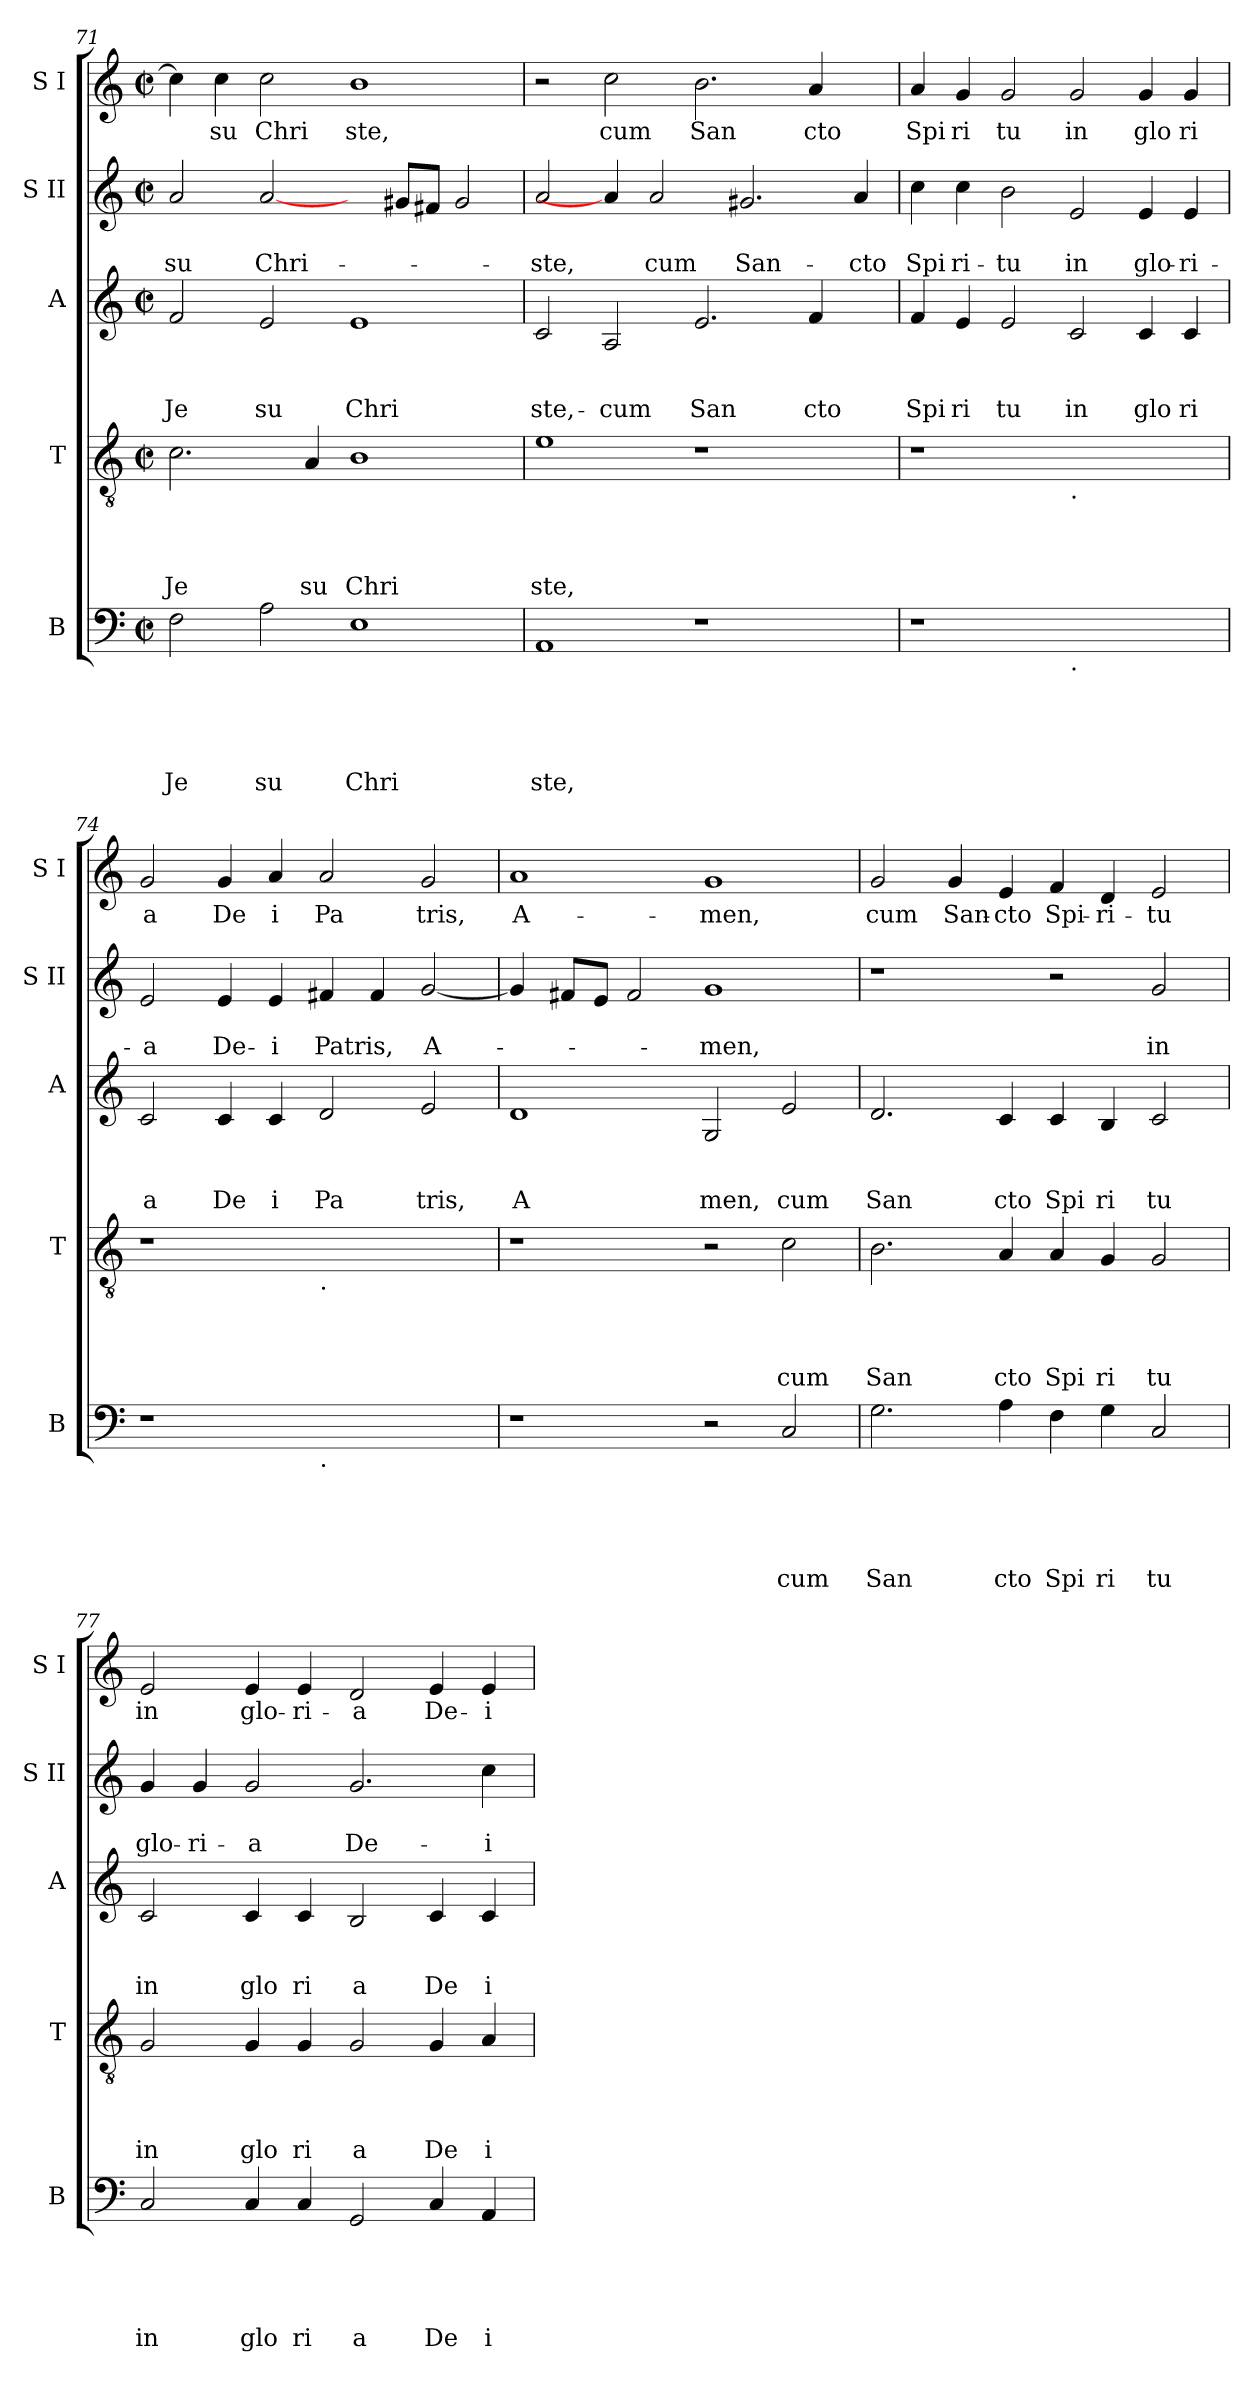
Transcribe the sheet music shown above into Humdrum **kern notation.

**kern	**text	**text	**text	**text	**text	**kern	**text	**text	**text	**text	**kern	**text	**text	**text	**kern	**text	**text	**kern	**text
*part5	*part5	*part5	*part5	*part5	*part5	*part4	*part4	*part4	*part4	*part4	*part3	*part3	*part3	*part3	*part2	*part2	*part2	*part1	*part1
*staff5	*staff5	*staff5	*staff5	*staff5	*staff5	*staff4	*staff4	*staff4	*staff4	*staff4	*staff3	*staff3	*staff3	*staff3	*staff2	*staff2	*staff2	*staff1	*staff1
*I"B	*	*	*	*	*	*I"T	*	*	*	*	*I"A	*	*	*	*I"S II	*	*	*I"S I	*
*I'B	*	*	*	*	*	*I'T	*	*	*	*	*I'A	*	*	*	*I'S II	*	*	*I'S I	*
*clefF4	*	*	*	*	*	*clefGv2	*	*	*	*	*clefG2	*	*	*	*clefG2	*	*	*clefG2	*
*k[]	*	*	*	*	*	*k[]	*	*	*	*	*k[]	*	*	*	*k[]	*	*	*k[]	*
*C:	*	*	*	*	*	*C:	*	*	*	*	*C:	*	*	*	*C:	*	*	*C:	*
*M2/2	*	*	*	*	*	*M2/2	*	*	*	*	*M2/2	*	*	*	*M2/2	*	*	*M2/2	*
*met(c|)	*	*	*	*	*	*met(c|)	*	*	*	*	*met(c|)	*	*	*	*met(c|)	*	*	*met(c|)	*
=71	=71	=71	=71	=71	=71	=71	=71	=71	=71	=71	=71	=71	=71	=71	=71	=71	=71	=71	=71
!	!	!	!	!	!LO:LY:b	!	!	!	!	!LO:LY:b	!	!	!	!LO:LY:b	!	!	!LO:LY:b	!	!
2F\	.	.	.	.	Je	2.c\	.	.	.	Je	2f/	.	.	Je	2a/	.	-su	4cc\]	.
!	!	!	!	!	!	!	!	!	!	!	!	!	!	!	!	!	!	!	!LO:LY:b
.	.	.	.	.	.	.	.	.	.	.	.	.	.	.	.	.	.	4cc\	su
!	!	!	!	!	!LO:LY:b	!	!	!	!	!	!	!	!	!LO:LY:b	!	!	!LO:LY:b	!	!LO:LY:b
2A\	.	.	.	.	su	.	.	.	.	.	2e/	.	.	su	[2a/	.	Chri-	2cc\	Chri
!	!	!	!	!	!	!	!	!	!	!LO:LY:b	!	!	!	!	!	!	!	!	!
.	.	.	.	.	.	4A/	.	.	.	su	.	.	.	.	.	.	.	.	.
!	!	!	!	!	!LO:LY:b	!	!	!	!	!LO:LY:b	!	!	!	!LO:LY:b	!	!	!	!	!LO:LY:b
1E	.	.	.	.	Chri	1B	.	.	.	Chri	1e	.	.	Chri	4ryy	.	.	1b	ste,
.	.	.	.	.	.	.	.	.	.	.	.	.	.	.	8g#/L	.	.	.	.
.	.	.	.	.	.	.	.	.	.	.	.	.	.	.	8f#/J	.	.	.	.
.	.	.	.	.	.	.	.	.	.	.	.	.	.	.	2g#/	.	.	.	.
=72	=72	=72	=72	=72	=72	=72	=72	=72	=72	=72	=72	=72	=72	=72	=72	=72	=72	=72	=72
!	!	!	!	!	!LO:LY:b	!	!	!	!	!LO:LY:b	!	!	!	!LO:LY:b	!	!	!LO:LY:b	!	!
1AA	.	.	.	.	ste,	1e	.	.	.	ste,	2c/	.	.	ste,-	2a/	.	-ste,	2r	.
!	!	!	!	!	!	!	!	!	!	!	!	!	!	!LO:LY:b	!	!	!	!	!LO:LY:b
.	.	.	.	.	.	.	.	.	.	.	2A/	.	.	-cum	4a/]	.	.	2cc\	cum
!	!	!	!	!	!	!	!	!	!	!	!	!	!	!	!	!	!LO:LY:b	!	!
.	.	.	.	.	.	.	.	.	.	.	.	.	.	.	2a/	.	cum	.	.
!	!	!	!	!	!	!	!	!	!	!	!	!	!	!LO:LY:b	!	!	!	!	!LO:LY:b
1r	.	.	.	.	.	1r	.	.	.	.	2.e/	.	.	San	.	.	.	2.b\	San
!	!	!	!	!	!	!	!	!	!	!	!	!	!	!	!	!	!LO:LY:b	!	!
.	.	.	.	.	.	.	.	.	.	.	.	.	.	.	2.g#X/	.	San-	.	.
!	!	!	!	!	!	!	!	!	!	!	!	!	!	!LO:LY:b	!	!	!	!	!LO:LY:b
.	.	.	.	.	.	.	.	.	.	.	4f/	.	.	cto	.	.	.	4a/	cto
!	!	!	!	!	!	!	!	!	!	!	!	!	!	!	!	!	!LO:LY:b	!	!
4ryy	.	.	.	.	.	4ryy	.	.	.	.	4ryy	.	.	.	4a/	.	-cto	4ryy	.
!!LO:PB:g=z
=73	=73	=73	=73	=73	=73	=73	=73	=73	=73	=73	=73	=73	=73	=73	=73	=73	=73	=73	=73
!	!	!	!	!	!	!	!	!	!	!	!	!	!	!LO:LY:b	!	!	!LO:LY:b	!	!LO:LY:b
1r	.	.	.	.	.	1r	.	.	.	.	4f/	.	.	Spi	4cc\	.	Spi	4a/	Spi
!	!	!	!	!	!	!	!	!	!	!	!	!	!	!LO:LY:b	!	!	!LO:LY:b	!	!LO:LY:b
.	.	.	.	.	.	.	.	.	.	.	4e/	.	.	ri	4cc\	.	ri-	4g/	ri
!	!	!	!	!	!	!	!	!	!	!	!	!	!	!LO:LY:b	!	!	!LO:LY:b	!	!LO:LY:b
.	.	.	.	.	.	.	.	.	.	.	2e/	.	.	tu	2b\	.	-tu	2g/	tu
!	!	!	!	!	!	!LO:TX:b:t=.	!	!	!	!	!	!	!	!	!	!	!	!	!
!LO:TX:b:t=.	!	!	!	!	!	!	!	!	!	!	!	!	!	!	!	!	!	!	!
!	!	!	!	!	!	!	!	!	!	!	!	!	!	!LO:LY:b	!	!	!LO:LY:b	!	!LO:LY:b
1ryy	.	.	.	.	.	1ryy	.	.	.	.	2c/	.	.	in	2e/	.	in	2g/	in
!	!	!	!	!	!	!	!	!	!	!	!	!	!	!LO:LY:b	!	!	!LO:LY:b	!	!LO:LY:b
.	.	.	.	.	.	.	.	.	.	.	4c/	.	.	glo	4e/	.	glo-	4g/	glo
!	!	!	!	!	!	!	!	!	!	!	!	!	!	!LO:LY:b	!	!	!LO:LY:b	!	!LO:LY:b
.	.	.	.	.	.	.	.	.	.	.	4c/	.	.	ri	4e/	.	-ri-	4g/	ri
=74	=74	=74	=74	=74	=74	=74	=74	=74	=74	=74	=74	=74	=74	=74	=74	=74	=74	=74	=74
!	!	!	!	!	!	!	!	!	!	!	!	!	!	!LO:LY:b	!	!	!LO:LY:b	!	!LO:LY:b
1r	.	.	.	.	.	1r	.	.	.	.	2c/	.	.	a	2e/	.	-a	2g/	a
!	!	!	!	!	!	!	!	!	!	!	!	!	!	!LO:LY:b	!	!	!LO:LY:b	!	!LO:LY:b
.	.	.	.	.	.	.	.	.	.	.	4c/	.	.	De	4e/	.	De-	4g/	De
!	!	!	!	!	!	!	!	!	!	!	!	!	!	!LO:LY:b	!	!	!LO:LY:b	!	!LO:LY:b
.	.	.	.	.	.	.	.	.	.	.	4c/	.	.	i	4e/	.	-i	4a/	i
!	!	!	!	!	!	!LO:TX:b:t=.	!	!	!	!	!	!	!	!	!	!	!	!	!
!LO:TX:b:t=.	!	!	!	!	!	!	!	!	!	!	!	!	!	!	!	!	!	!	!
!	!	!	!	!	!	!	!	!	!	!	!	!	!	!LO:LY:b	!	!	!LO:LY:b	!	!LO:LY:b
1ryy	.	.	.	.	.	1ryy	.	.	.	.	2d/	.	.	Pa	4f#X/	.	Patris,	2a/	Pa
.	.	.	.	.	.	.	.	.	.	.	.	.	.	.	4f#/	.	.	.	.
!	!	!	!	!	!	!	!	!	!	!	!	!	!	!LO:LY:b	!	!	!LO:LY:b	!	!LO:LY:b
.	.	.	.	.	.	.	.	.	.	.	2e/	.	.	tris,	[>2g/	.	A-	2g/	tris,
=75	=75	=75	=75	=75	=75	=75	=75	=75	=75	=75	=75	=75	=75	=75	=75	=75	=75	=75	=75
!	!	!	!	!	!	!	!	!	!	!	!	!	!	!LO:LY:b	!	!	!	!	!LO:LY:b
1r	.	.	.	.	.	1r	.	.	.	.	1d	.	.	A	4g/]	.	.	1a	A-
.	.	.	.	.	.	.	.	.	.	.	.	.	.	.	8f#/L	.	.	.	.
.	.	.	.	.	.	.	.	.	.	.	.	.	.	.	8e/J	.	.	.	.
.	.	.	.	.	.	.	.	.	.	.	.	.	.	.	2f#/	.	.	.	.
!	!	!	!	!	!	!	!	!	!	!	!	!	!	!LO:LY:b	!	!	!LO:LY:b	!	!LO:LY:b
2r	.	.	.	.	.	2r	.	.	.	.	2G/	.	.	men,	1g	.	-men,	1g	-men,
!	!	!	!	!	!LO:LY:b	!	!	!	!	!LO:LY:b	!	!	!	!LO:LY:b	!	!	!	!	!
2C/	.	.	.	.	cum	2c\	.	.	.	cum	2e/	.	.	cum	.	.	.	.	.
=76	=76	=76	=76	=76	=76	=76	=76	=76	=76	=76	=76	=76	=76	=76	=76	=76	=76	=76	=76
!	!	!	!	!	!LO:LY:b	!	!	!	!	!LO:LY:b	!	!	!	!LO:LY:b	!	!	!	!	!LO:LY:b
2.G\	.	.	.	.	San	2.B\	.	.	.	San	2.d/	.	.	San	1r	.	.	2g/	cum
!	!	!	!	!	!	!	!	!	!	!	!	!	!	!	!	!	!	!	!LO:LY:b
.	.	.	.	.	.	.	.	.	.	.	.	.	.	.	.	.	.	4g/	San-
!	!	!	!	!	!LO:LY:b	!	!	!	!	!LO:LY:b	!	!	!	!LO:LY:b	!	!	!	!	!LO:LY:b
4A\	.	.	.	.	cto	4A/	.	.	.	cto	4c/	.	.	cto	.	.	.	4e/	-cto
!	!	!	!	!	!LO:LY:b	!	!	!	!	!LO:LY:b	!	!	!	!LO:LY:b	!	!	!	!	!LO:LY:b
4F\	.	.	.	.	Spi	4A/	.	.	.	Spi	4c/	.	.	Spi	2r	.	.	4f/	Spi-
!	!	!	!	!	!LO:LY:b	!	!	!	!	!LO:LY:b	!	!	!	!LO:LY:b	!	!	!	!	!LO:LY:b
4G\	.	.	.	.	ri	4G/	.	.	.	ri	4B/	.	.	ri	.	.	.	4d/	-ri-
!	!	!	!	!	!LO:LY:b	!	!	!	!	!LO:LY:b	!	!	!	!LO:LY:b	!	!	!LO:LY:b	!	!LO:LY:b
2C/	.	.	.	.	tu	2G/	.	.	.	tu	2c/	.	.	tu	2g/	.	in	2e/	-tu
!!LO:LB:g=z
=77	=77	=77	=77	=77	=77	=77	=77	=77	=77	=77	=77	=77	=77	=77	=77	=77	=77	=77	=77
!	!	!	!	!	!LO:LY:b	!	!	!	!	!LO:LY:b	!	!	!	!LO:LY:b	!	!	!LO:LY:b	!	!LO:LY:b
2C/	.	.	.	.	in	2G/	.	.	.	in	2c/	.	.	in	4g/	.	glo-	2e/	in
!	!	!	!	!	!	!	!	!	!	!	!	!	!	!	!	!	!LO:LY:b	!	!
.	.	.	.	.	.	.	.	.	.	.	.	.	.	.	4g/	.	-ri-	.	.
!	!	!	!	!	!LO:LY:b	!	!	!	!	!LO:LY:b	!	!	!	!LO:LY:b	!	!	!LO:LY:b	!	!LO:LY:b
4C/	.	.	.	.	glo	4G/	.	.	.	glo	4c/	.	.	glo	2g/	.	-a	4e/	glo-
!	!	!	!	!	!LO:LY:b	!	!	!	!	!LO:LY:b	!	!	!	!LO:LY:b	!	!	!	!	!LO:LY:b
4C/	.	.	.	.	ri	4G/	.	.	.	ri	4c/	.	.	ri	.	.	.	4e/	-ri-
!	!	!	!	!	!LO:LY:b	!	!	!	!	!LO:LY:b	!	!	!	!LO:LY:b	!	!	!LO:LY:b	!	!LO:LY:b
2GG/	.	.	.	.	a	2G/	.	.	.	a	2B/	.	.	a	2.g/	.	De-	2d/	-a
!	!	!	!	!	!LO:LY:b	!	!	!	!	!LO:LY:b	!	!	!	!LO:LY:b	!	!	!	!	!LO:LY:b
4C/	.	.	.	.	De	4G/	.	.	.	De	4c/	.	.	De	.	.	.	4e/	De-
!	!	!	!	!	!LO:LY:b	!	!	!	!	!LO:LY:b	!	!	!	!LO:LY:b	!	!	!LO:LY:b	!	!LO:LY:b
4AA/	.	.	.	.	i	4A/	.	.	.	i	4c/	.	.	i	4cc\	.	-i	4e/	-i
=	=	=	=	=	=	=	=	=	=	=	=	=	=	=	=	=	=	=	=
*-	*-	*-	*-	*-	*-	*-	*-	*-	*-	*-	*-	*-	*-	*-	*-	*-	*-	*-	*-
